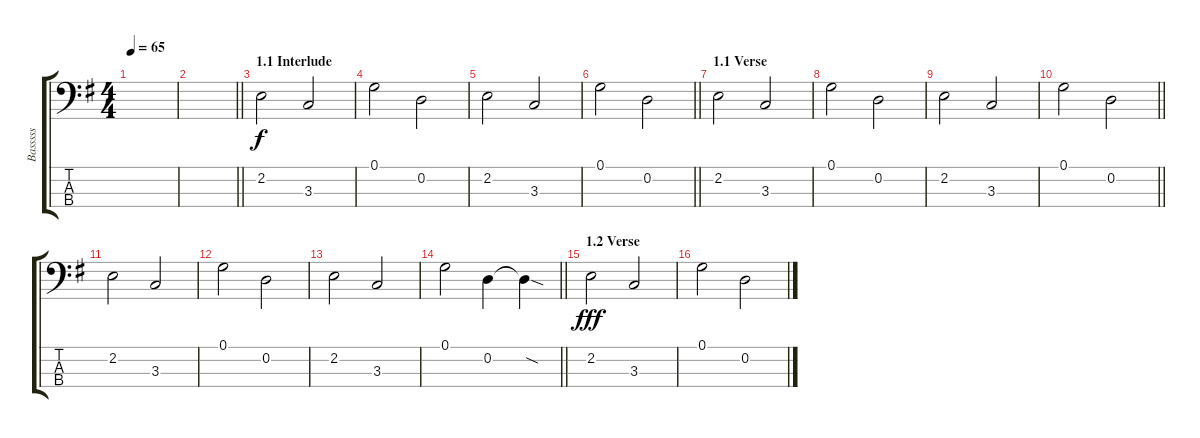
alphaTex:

\track ("Basssss" "Basssss") {instrument electricbassfinger}
\staff {score tabs}
\tuning (G2 D2 A1 E1) {hide}
\ts (4 4)
\tempo 65
\clef f4
\ks eminor
|
\barLineRight lightlight
|
\section ("" "1.1 Interlude")
2.2.2 3.3.2 |
0.1.2 0.2.2 |
2.2.2 3.3.2 |
\barLineRight lightlight
0.1.2 0.2.2 |
\section ("" "1.1 Verse")
2.2.2 3.3.2 |
0.1.2 0.2.2 |
2.2.2 3.3.2 |
\barLineRight lightlight
0.1.2 0.2.2 |
2.2.2 3.3.2 |
0.1.2 0.2.2 |
2.2.2 3.3.2 |
\barLineRight lightlight
0.1.2 0.2.4 0.2{sod t}.4{dy f} |
\section ("" "1.2 Verse")
2.2.2{dy fff} 3.3.2 |
0.1.2 0.2.2
